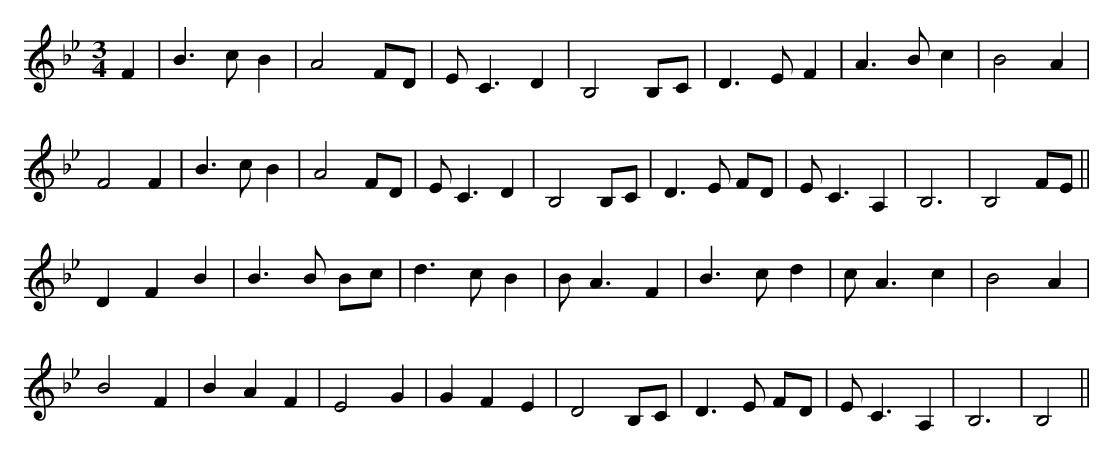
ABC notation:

X:1
M:3/4
K:Gmin
F2|B3c B2|A4FD|E C3D2|B,4B,C|D3E F2|A3B c2|B4A2|
F4F2|B3c B2|A4FD|E C3D2|B,4B,C|D3E FD|E C3A,2|B,6|B,4FE||
D2F2B2|B3B Bc|d3c B2|B A3F2|B3c d2|c A3c2|B4A2|
B4F2|B2A2F2|E4G2|G2F2E2|D4B,C|D3E FD|E C3A,2|B,6|B,4||
